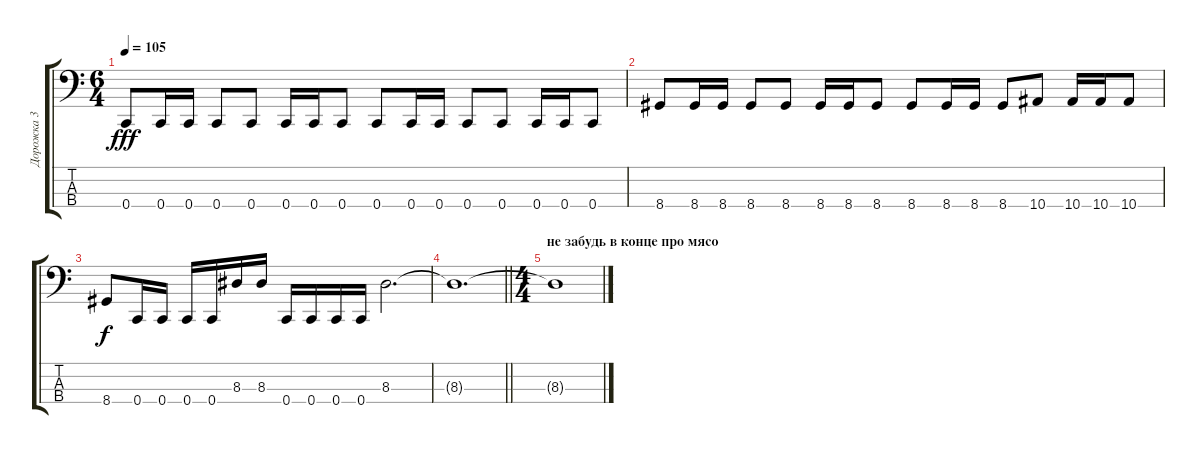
\track ("Дорожка 3" "Дорожка 3") {instrument electricbasspick}
\staff {score tabs}
\tuning (F2 C2 G1 C1) {hide}
\ts (6 4)
\tempo 105
\clef f4
\ks c
0.4.8{dy fff} 0.4.16 0.4.16 0.4.8 0.4.8 0.4.16 0.4.16 0.4.8 0.4.8 0.4.16 0.4.16 0.4.8 0.4.8 0.4.16 0.4.16 0.4.8 |
8.4.8 8.4.16 8.4.16 8.4.8 8.4.8 8.4.16 8.4.16 8.4.8 8.4.8 8.4.16 8.4.16 8.4.8 10.4.8 10.4.16 10.4.16 10.4.8 |
8.4.8{dy f} 0.4.16 0.4.16 0.4.16 0.4.16 8.3.16 8.3.16 0.4.16 0.4.16 0.4.16 0.4.16 8.3.2{d} |
\barLineRight lightlight
8.3{t}.1{d} |
\ts (4 4)
\section ("" "не забудь в конце про мясо")
8.3{t}.1
